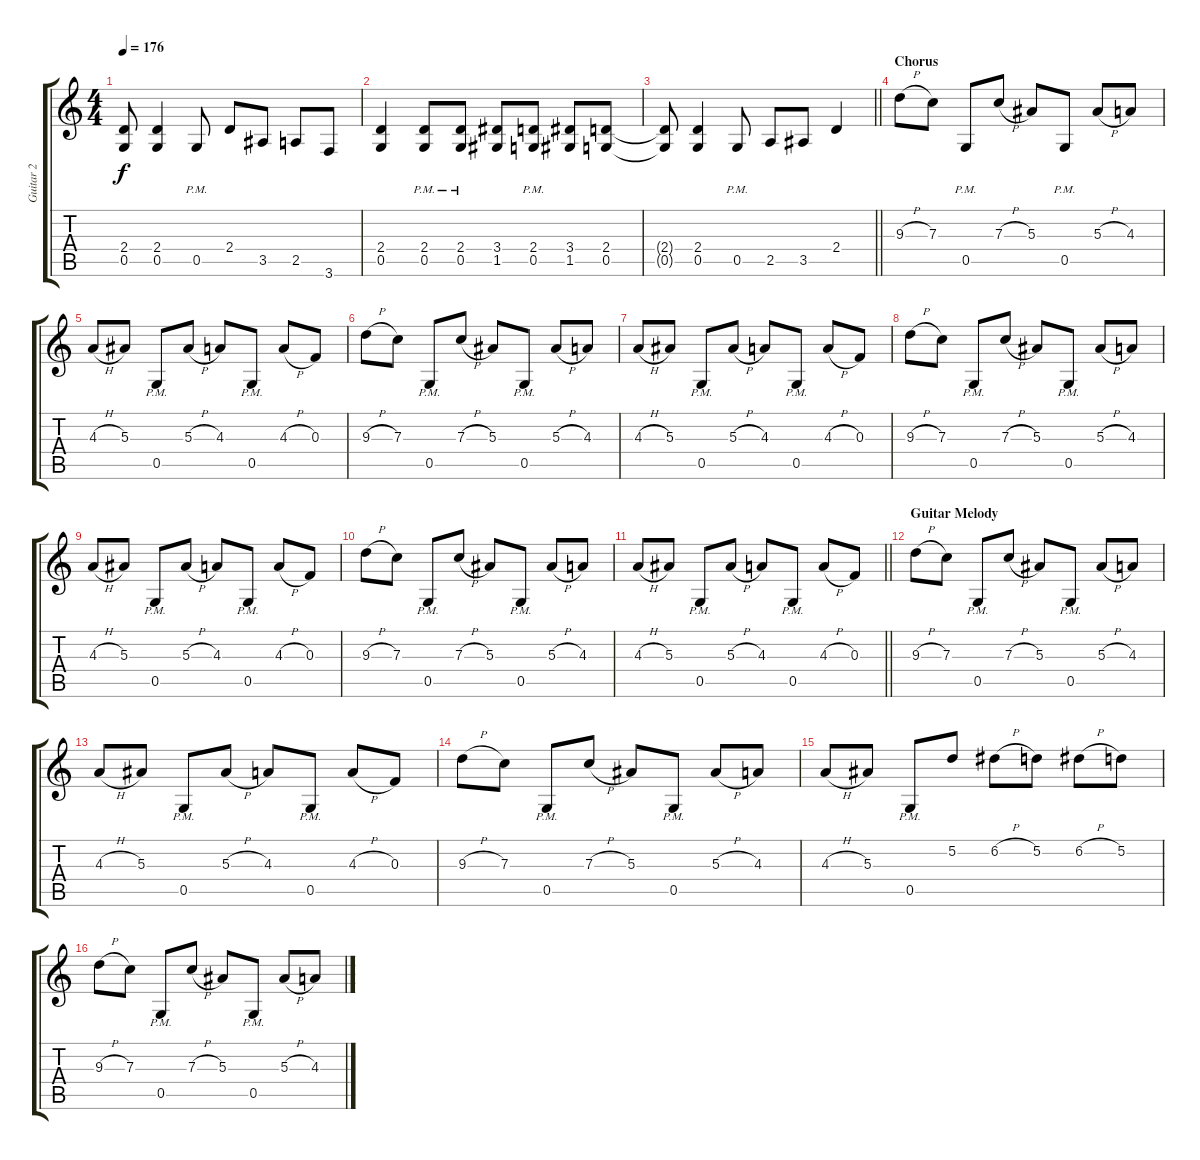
\track ("Guitar 2" "Guitar 2") {instrument distortionguitar}
\staff {score tabs}
\tuning (D4 A3 F3 C3 G2 D2) {hide}
\ts (4 4)
\tempo 176
\clef g2
\ks c
(2.4{t} 0.5{t}).8{dy f} (2.4 0.5).4 0.5{pm}.8 2.4.8 3.5.8 2.5.8 3.6.8 |
(2.4 0.5).4 (2.4{pm} 0.5{pm}).8 (2.4{pm} 0.5{pm}).8 (3.4 1.5).8 (2.4{pm} 0.5{pm}).8 (3.4 1.5).8 (2.4 0.5).8 |
\barLineRight lightlight
(2.4{t} 0.5{t}).8 (2.4 0.5).4 0.5{pm}.8 2.5.8 3.5.8 2.4.4 |
\section ("" "Chorus")
9.3{h}.8 7.3.8 0.5{pm}.8 7.3{h}.8 5.3.8 0.5{pm}.8 5.3{h}.8 4.3.8 |
4.3{h}.8 5.3.8 0.5{pm}.8 5.3{h}.8 4.3.8 0.5{pm}.8 4.3{h}.8 0.3.8 |
9.3{h}.8 7.3.8 0.5{pm}.8 7.3{h}.8 5.3.8 0.5{pm}.8 5.3{h}.8 4.3.8 |
4.3{h}.8 5.3.8 0.5{pm}.8 5.3{h}.8 4.3.8 0.5{pm}.8 4.3{h}.8 0.3.8 |
9.3{h}.8 7.3.8 0.5{pm}.8 7.3{h}.8 5.3.8 0.5{pm}.8 5.3{h}.8 4.3.8 |
4.3{h}.8 5.3.8 0.5{pm}.8 5.3{h}.8 4.3.8 0.5{pm}.8 4.3{h}.8 0.3.8 |
9.3{h}.8 7.3.8 0.5{pm}.8 7.3{h}.8 5.3.8 0.5{pm}.8 5.3{h}.8 4.3.8 |
\barLineRight lightlight
4.3{h}.8 5.3.8 0.5{pm}.8 5.3{h}.8 4.3.8 0.5{pm}.8 4.3{h}.8 0.3.8 |
\section ("" "Guitar Melody")
9.3{h}.8 7.3.8 0.5{pm}.8 7.3{h}.8 5.3.8 0.5{pm}.8 5.3{h}.8 4.3.8 |
4.3{h}.8 5.3.8 0.5{pm}.8 5.3{h}.8 4.3.8 0.5{pm}.8 4.3{h}.8 0.3.8 |
9.3{h}.8 7.3.8 0.5{pm}.8 7.3{h}.8 5.3.8 0.5{pm}.8 5.3{h}.8 4.3.8 |
4.3{h}.8 5.3.8 0.5{pm}.8 5.2.8 6.2{h}.8 5.2.8 6.2{h}.8 5.2.8 |
9.3{h}.8 7.3.8 0.5{pm}.8 7.3{h}.8 5.3.8 0.5{pm}.8 5.3{h}.8 4.3.8
